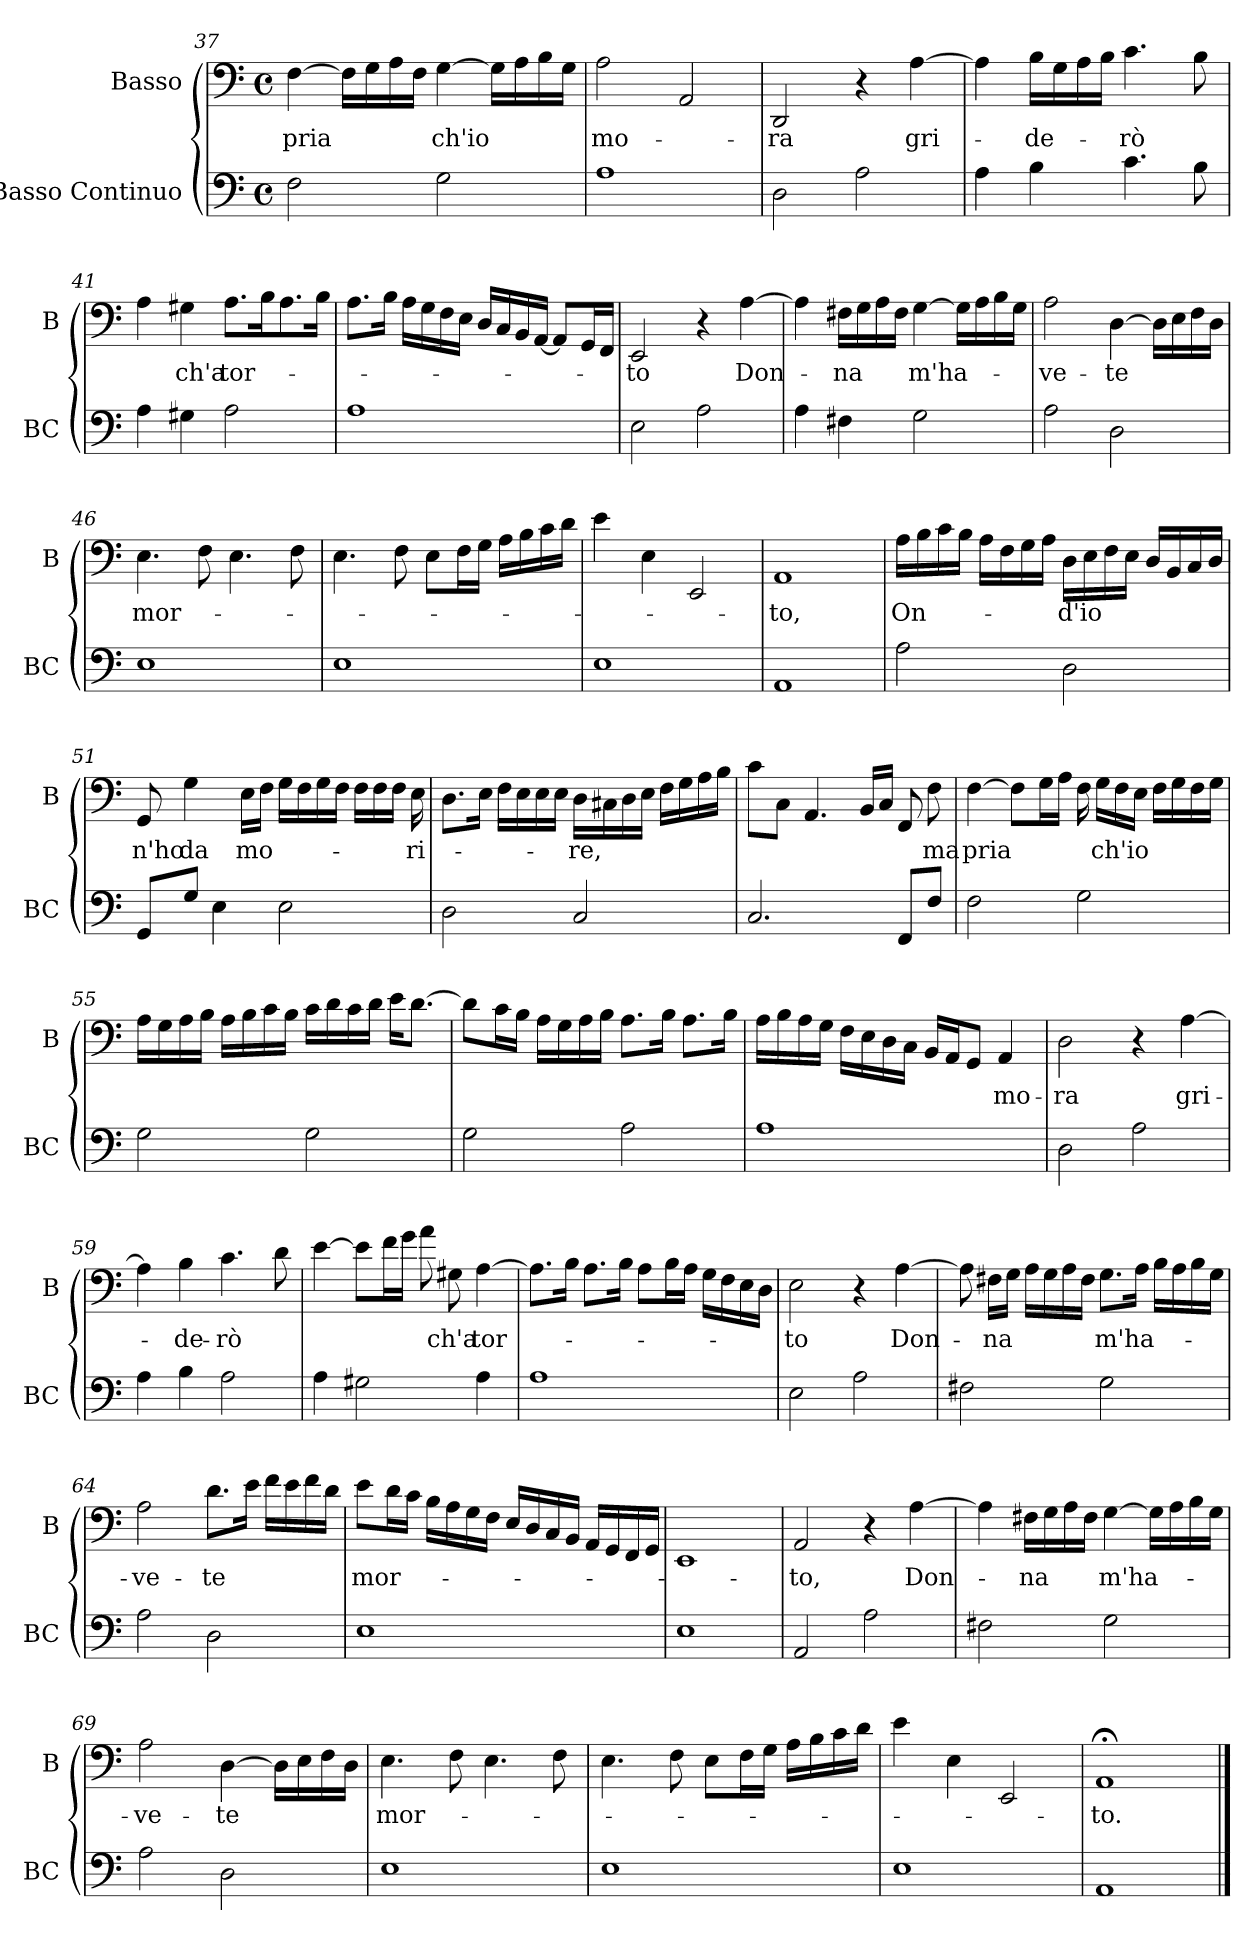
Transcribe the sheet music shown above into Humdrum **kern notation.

**kern	**kern	**text
*part2	*part1	*part1
*staff2	*staff1	*staff1
*I"Basso Continuo	*I"Basso	*
*I'BC	*I'B	*
!!LO:LB:g=z
*clefF4	*clefF4	*
*k[]	*k[]	*
*C:	*C:	*
*M4/4	*M4/4	*
*met(c)	*met(c)	*
=37	=37	=37
!	!	!LO:LY:b
2F\	[4F\	pria
.	16F\LL]	.
.	16G\	.
.	16A\	.
.	16F\JJ	.
!	!	!LO:LY:b
2G\	[4G\	ch'io
.	16G\LL]	.
.	16A\	.
.	16B\	.
.	16G\JJ	.
=38	=38	=38
!	!	!LO:LY:b
1A	2A\	mo-
.	2AA/	.
=39	=39	=39
!	!	!LO:LY:b
2D\	2DD/	-ra
2A\	4r	.
!	!	!LO:LY:b
.	[4A\	gri-
=40	=40	=40
4A\	4A\]	.
!	!	!LO:LY:b
4B\	16B\LL	-de-
.	16G\	.
.	16A\	.
.	16B\JJ	.
!	!	!LO:LY:b
4.c\	4.c\	-rò
8B\	8B\	.
=41	=41	=41
4A\	4A\	.
!	!	!LO:LY:b
4G#X\	4G#X\	ch'a
!	!	!LO:LY:b
2A\	8.A\L	tor-
.	16B\k	.
.	8.A\	.
.	16B\Jk	.
!!LO:LB:g=z
=42	=42	=42
1A	8.A\L	.
.	16B\Jk	.
.	16A\LL	.
.	16G\	.
.	16F\	.
.	16E\JJ	.
.	16D/LL	.
.	16C/	.
.	16BB/	.
.	[16AA/JJ	.
.	8AA/L]	.
.	16GG/L	.
.	16FF/JJ	.
=43	=43	=43
!	!	!LO:LY:b
2E\	2EE/	-to
2A\	4r	.
!	!	!LO:LY:b
.	[4A\	Don-
=44	=44	=44
4A\	4A\]	.
!	!	!LO:LY:b
4F#X\	16F#X\LL	-na
.	16G\	.
.	16A\	.
.	16F#\JJ	.
!	!	!LO:LY:b
2G\	[4G\	m'ha-
.	16G\LL]	.
.	16A\	.
.	16B\	.
.	16G\JJ	.
=45	=45	=45
!	!	!LO:LY:b
2A\	2A\	-ve-
!	!	!LO:LY:b
2D\	[4D\	-te
.	16D\LL]	.
.	16E\	.
.	16F\	.
.	16D\JJ	.
!!LO:LB:g=z
=46	=46	=46
!	!	!LO:LY:b
1E	4.E\	mor-
.	8F\	.
.	4.E\	.
.	8F\	.
=47	=47	=47
1E	4.E\	.
.	8F\	.
.	8E\L	.
.	16F\L	.
.	16G\JJ	.
.	16A\LL	.
.	16B\	.
.	16c\	.
.	16d\JJ	.
=48	=48	=48
1E	4e\	.
.	4E\	.
.	2EE/	.
=49	=49	=49
!	!	!LO:LY:b
1AA	1AA	-to,
=50	=50	=50
!	!	!LO:LY:b
2A\	16A\LL	On-
.	16B\	.
.	16c\	.
.	16B\JJ	.
.	16A\LL	.
.	16F\	.
.	16G\	.
.	16A\JJ	.
!	!	!LO:LY:b
2D\	16D\LL	-d'io
.	16E\	.
.	16F\	.
.	16E\JJ	.
.	16D/LL	.
.	16BB/	.
.	16C/	.
.	16D/JJ	.
!!LO:PB:g=z
=51	=51	=51
!	!	!LO:LY:b
8GG/L	8GG/	n'ho
!	!	!LO:LY:b
8G/J	4G\	da
4E\	.	.
!	!	!LO:LY:b
.	16E\LL	mo-
.	16F\JJ	.
2E\	16G\LL	.
.	16F\	.
.	16G\	.
.	16F\JJ	.
.	16F\LL	.
.	16F\	.
.	16F\JJ	.
!	!	!LO:LY:b
.	16E\	-ri-
=52	=52	=52
2D\	8.D\L	.
.	16E\Jk	.
.	16F\LL	.
.	16E\	.
.	16E\	.
.	16E\JJ	.
!	!	!LO:LY:b
2C/	16D\LL	-re,
.	16C#X\	.
.	16D\	.
.	16E\JJ	.
.	16F\LL	.
.	16G\	.
.	16A\	.
.	16B\JJ	.
=53	=53	=53
2.C/	8c\L	.
.	8C\J	.
.	4.AA/	.
.	16BB/LL	.
.	16C/JJ	.
8FF/L	8FF/	.
!	!	!LO:LY:b
8F/J	8F\	ma
!!LO:LB:g=z
=54	=54	=54
!	!	!LO:LY:b
2F\	[4F\	pria
.	8F\L]	.
.	16G\L	.
.	16A\JJ	.
2G\	16F\	.
!	!	!LO:LY:b
.	16G\LL	ch'io
.	16F\	.
.	16E\JJ	.
.	16F\LL	.
.	16G\	.
.	16F\	.
.	16G\JJ	.
=55	=55	=55
2G\	16A\LL	.
.	16G\	.
.	16A\	.
.	16B\JJ	.
.	16A\LL	.
.	16B\	.
.	16c\	.
.	16B\JJ	.
2G\	16c\LL	.
.	16d\	.
.	16c\	.
.	16d\JJ	.
.	16e\KL	.
.	[8.d\J	.
=56	=56	=56
2G\	8d\L]	.
.	16c\L	.
.	16B\JJ	.
.	16A\LL	.
.	16G\	.
.	16A\	.
.	16B\JJ	.
2A\	8.A\L	.
.	16B\Jk	.
.	8.A\L	.
.	16B\Jk	.
!!LO:LB:g=z
=57	=57	=57
1A	16A\LL	.
.	16B\	.
.	16A\	.
.	16G\JJ	.
.	16F\LL	.
.	16E\	.
.	16D\	.
.	16C\JJ	.
.	16BB/LL	.
.	16AA/J	.
.	8GG/J	.
!	!	!LO:LY:b
.	4AA/	mo-
=58	=58	=58
!	!	!LO:LY:b
2D\	2D\	-ra
2A\	4r	.
!	!	!LO:LY:b
.	[4A\	gri-
=59	=59	=59
4A\	4A\]	.
!	!	!LO:LY:b
4B\	4B\	-de-
!	!	!LO:LY:b
2A\	4.c\	-rò
.	8d\	.
=60	=60	=60
4A\	[4e\	.
2G#X\	8e\L]	.
.	16f\L	.
.	16g\JJ	.
.	8a\	.
!	!	!LO:LY:b
.	8G#X\	ch'a
!	!	!LO:LY:b
4A\	[4A\	tor-
!!LO:LB:g=z
=61	=61	=61
1A	8.A\L]	.
.	16B\Jk	.
.	8.A\L	.
.	16B\Jk	.
.	8A\L	.
.	16B\L	.
.	16A\JJ	.
.	16G\LL	.
.	16F\	.
.	16E\	.
.	16D\JJ	.
=62	=62	=62
!	!	!LO:LY:b
2E\	2E\	-to
2A\	4r	.
!	!	!LO:LY:b
.	[4A\	Don-
=63	=63	=63
2F#X\	8A\]	.
!	!	!LO:LY:b
.	16F#X\LL	-na
.	16G\JJ	.
.	16A\LL	.
.	16G\	.
.	16A\	.
.	16F#\JJ	.
!	!	!LO:LY:b
2G\	8.G\L	m'ha-
.	16A\Jk	.
.	16B\LL	.
.	16A\	.
.	16B\	.
.	16G\JJ	.
=64	=64	=64
!	!	!LO:LY:b
2A\	2A\	-ve-
!	!	!LO:LY:b
2D\	8.d\L	-te
.	16e\Jk	.
.	16f\LL	.
.	16e\	.
.	16f\	.
.	16d\JJ	.
!!LO:LB:g=z
=65	=65	=65
!	!	!LO:LY:b
1E	8e\L	mor-
.	16d\L	.
.	16c\JJ	.
.	16B\LL	.
.	16A\	.
.	16G\	.
.	16F\JJ	.
.	16E/LL	.
.	16D/	.
.	16C/	.
.	16BB/JJ	.
.	16AA/LL	.
.	16GG/	.
.	16FF/	.
.	16GG/JJ	.
=66	=66	=66
1E	1EE	.
=67	=67	=67
!	!	!LO:LY:b
2AA/	2AA/	-to,
2A\	4r	.
!	!	!LO:LY:b
.	[4A\	Don-
=68	=68	=68
2F#X\	4A\]	.
!	!	!LO:LY:b
.	16F#X\LL	-na
.	16G\	.
.	16A\	.
.	16F#\JJ	.
!	!	!LO:LY:b
2G\	[4G\	m'ha-
.	16G\LL]	.
.	16A\	.
.	16B\	.
.	16G\JJ	.
!!LO:PB:g=z
=69	=69	=69
!	!	!LO:LY:b
2A\	2A\	-ve-
!	!	!LO:LY:b
2D\	[4D\	-te
.	16D\LL]	.
.	16E\	.
.	16F\	.
.	16D\JJ	.
=70	=70	=70
!	!	!LO:LY:b
1E	4.E\	mor-
.	8F\	.
.	4.E\	.
.	8F\	.
=71	=71	=71
1E	4.E\	.
.	8F\	.
.	8E\L	.
.	16F\L	.
.	16G\JJ	.
.	16A\LL	.
.	16B\	.
.	16c\	.
.	16d\JJ	.
=72	=72	=72
1E	4e\	.
.	4E\	.
.	2EE/	.
=73	=73	=73
!	!	!LO:LY:b
1AA	1AA;<	-to.
==	==	==
*-	*-	*-
